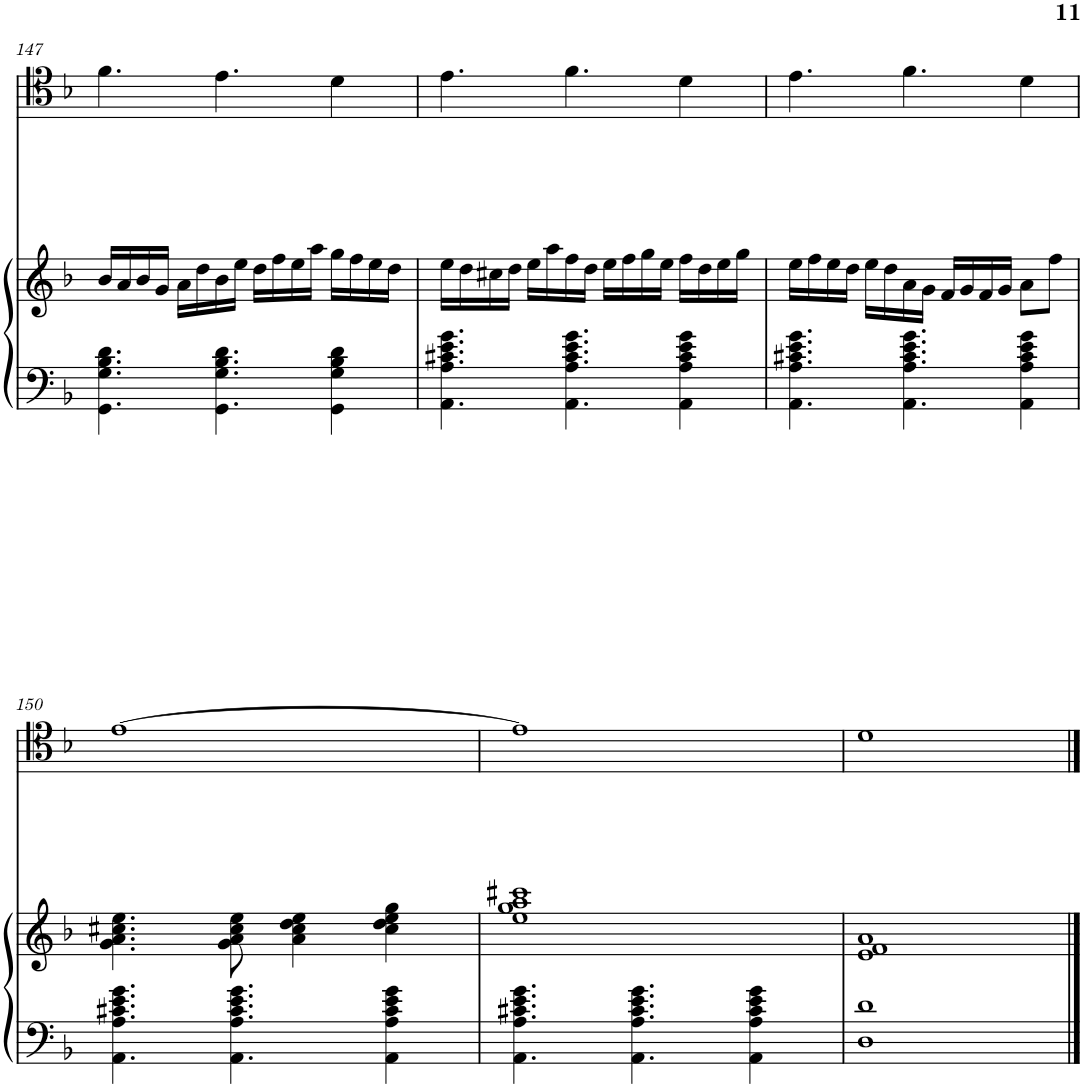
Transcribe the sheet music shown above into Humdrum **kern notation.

**kern	**kern	**kern
*part2	*part2	*part1
*staff3	*staff2	*staff1
*I"Фортепіано	*	*I"Тромбон
!!LO:PB:g=z
*clefF4	*clefG2	*clefC4
*k[b-]	*k[b-]	*k[b-]
*M4/4	*M4/4	*M4/4
=147	=147	=147
4.GG\ 4.G\ 4.B-\ 4.d\	16b-/LL	4.f\
.	16a/	.
.	16b-/	.
.	16g/JJ	.
.	16a\LL	.
.	16dd\	.
4.GG\ 4.G\ 4.B-\ 4.d\	16b-\	4.e\
.	16ee\JJ	.
.	16dd\LL	.
.	16ff\	.
.	16ee\	.
.	16aa\JJ	.
4GG\ 4G\ 4B-\ 4d\	16gg\LL	4d\
.	16ff\	.
.	16ee\	.
.	16dd\JJ	.
=148	=148	=148
4.AA\ 4.A\ 4.c#X\ 4.e\ 4.g\	16ee\LL	4.e\
.	16dd\	.
.	16cc#X\	.
.	16dd\JJ	.
.	16ee\LL	.
.	16aa\	.
4.AA\ 4.A\ 4.c#\ 4.e\ 4.g\	16ff\	4.f\
.	16dd\JJ	.
.	16ee\LL	.
.	16ff\	.
.	16gg\	.
.	16ee\JJ	.
4AA\ 4A\ 4c#\ 4e\ 4g\	16ff\LL	4d\
.	16dd\	.
.	16ee\	.
.	16gg\JJ	.
=149	=149	=149
4.AA\ 4.A\ 4.c#X\ 4.e\ 4.g\	16ee\LL	4.e\
.	16ff\	.
.	16ee\	.
.	16dd\JJ	.
.	16ee\LL	.
.	16dd\	.
4.AA\ 4.A\ 4.c#\ 4.e\ 4.g\	16a\	4.f\
.	16g\JJ	.
.	16f/LL	.
.	16g/	.
.	16f/	.
.	16g/JJ	.
4AA\ 4A\ 4c#\ 4e\ 4g\	8a\L	4d\
.	8ff\J	.
!!LO:LB:g=z
=150	=150	=150
4.AA\ 4.A\ 4.c#X\ 4.e\ 4.g\	4.g\ 4.a\ 4.cc#X\ 4.ee\	[1e
4.AA\ 4.A\ 4.c#\ 4.e\ 4.g\	8g\ 8a\ 8cc#\ 8ee\	.
.	4a\ 4cc#\ 4dd\ 4ee\	.
4AA\ 4A\ 4c#\ 4e\ 4g\	4cc#\ 4dd\ 4ee\ 4gg\	.
=151	=151	=151
4.AA\ 4.A\ 4.c#X\ 4.e\ 4.g\	1ee 1gg 1aa 1ccc#X	1e]
4.AA\ 4.A\ 4.c#\ 4.e\ 4.g\	.	.
4AA\ 4A\ 4c#\ 4e\ 4g\	.	.
=152	=152	=152
1D 1d	1e 1f 1a	1d
==	==	==
*-	*-	*-
